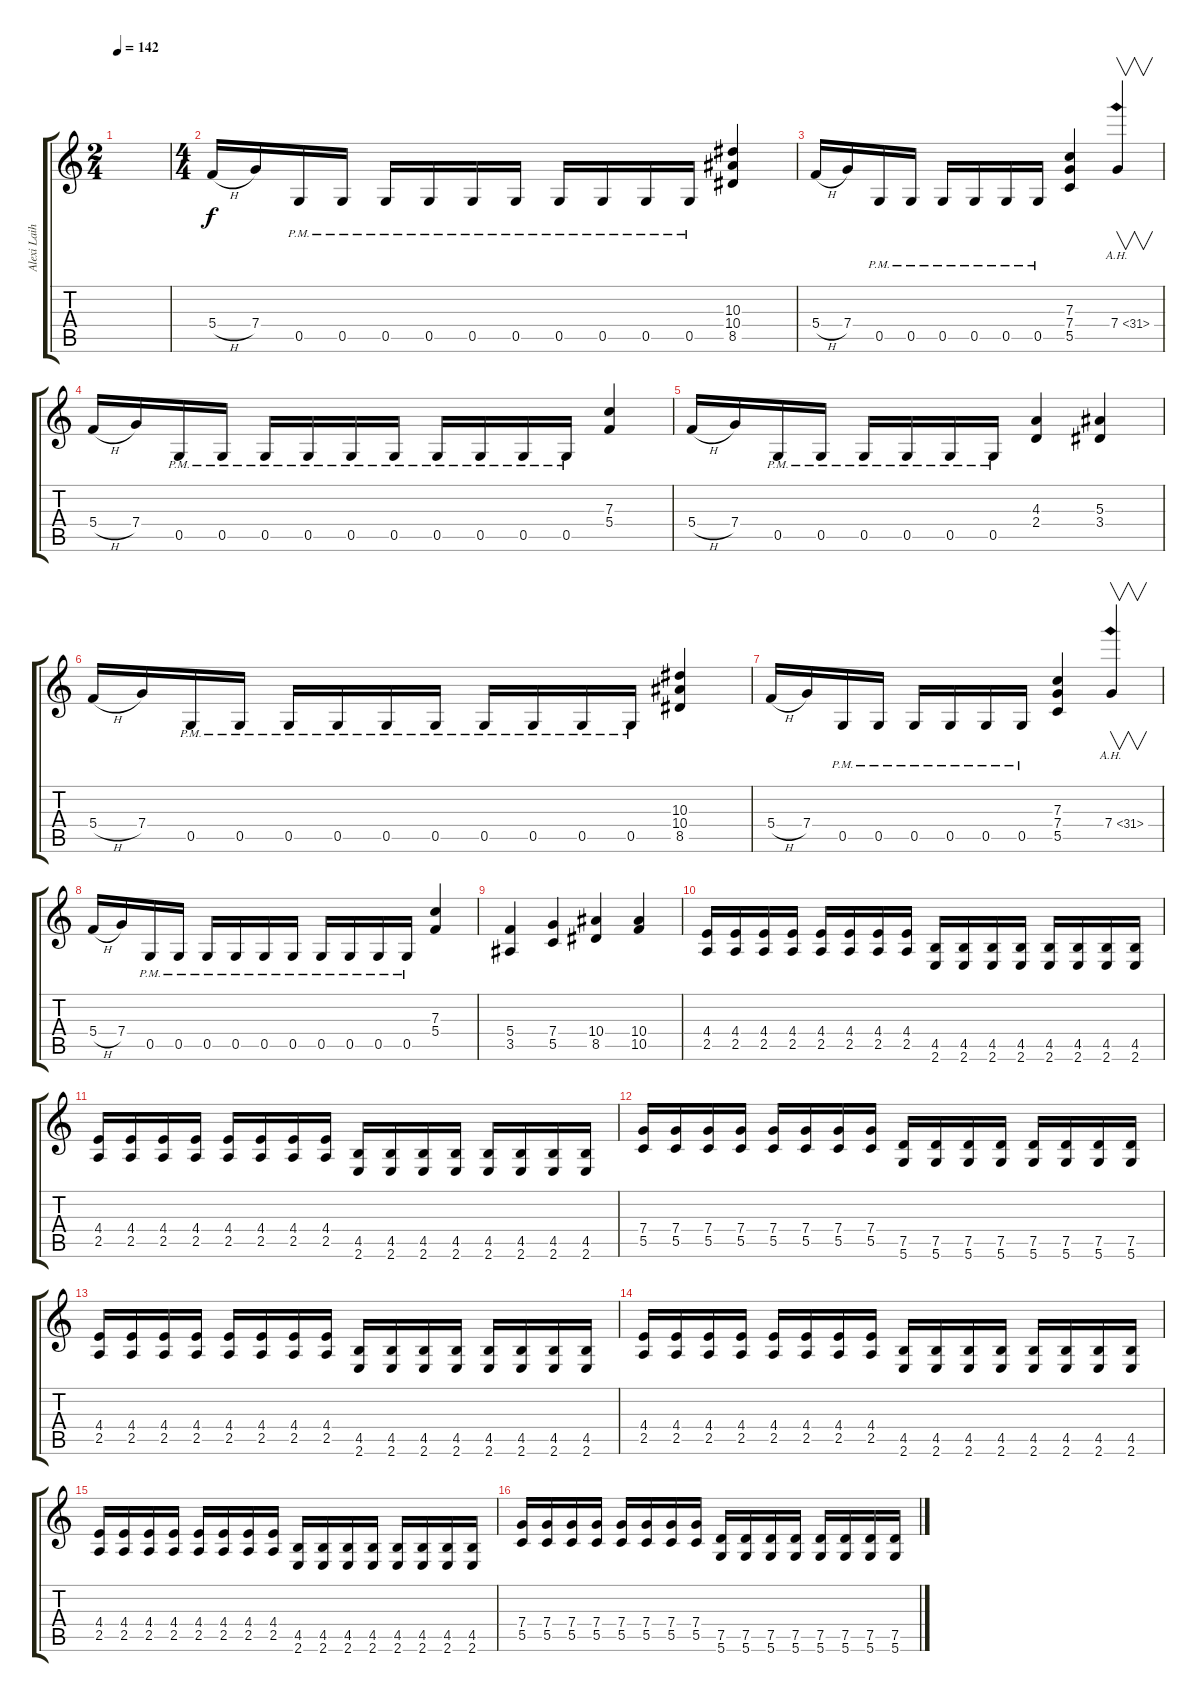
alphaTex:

\track ("Alexi Laiho" "Alexi Laih") {instrument distortionguitar}
\staff {score tabs}
\tuning (D4 A3 F3 C3 G2 D2) {hide}
\ts (2 4)
\tempo 142
\clef g2
\ks c
|
\ts (4 4)
5.4{h}.16 7.4.16 0.5{pm}.16 0.5{pm}.16 0.5{pm}.16 0.5{pm}.16 0.5{pm}.16 0.5{pm}.16 0.5{pm}.16 0.5{pm}.16 0.5{pm}.16 0.5{pm}.16 (10.3 10.4 8.5).4 |
5.4{h}.16 7.4.16 0.5{pm}.16 0.5{pm}.16 0.5{pm}.16 0.5{pm}.16 0.5{pm}.16 0.5{pm}.16 (7.3 7.4 5.5).4 7.4{ah 24}.4{v} |
5.4{h}.16 7.4.16 0.5{pm}.16 0.5{pm}.16 0.5{pm}.16 0.5{pm}.16 0.5{pm}.16 0.5{pm}.16 0.5{pm}.16 0.5{pm}.16 0.5{pm}.16 0.5{pm}.16 (7.3 5.4).4 |
5.4{h}.16 7.4.16 0.5{pm}.16 0.5{pm}.16 0.5{pm}.16 0.5{pm}.16 0.5{pm}.16 0.5{pm}.16 (4.3 2.4).4 (5.3 3.4).4 |
5.4{h}.16 7.4.16 0.5{pm}.16 0.5{pm}.16 0.5{pm}.16 0.5{pm}.16 0.5{pm}.16 0.5{pm}.16 0.5{pm}.16 0.5{pm}.16 0.5{pm}.16 0.5{pm}.16 (10.3 10.4 8.5).4 |
5.4{h}.16 7.4.16 0.5{pm}.16 0.5{pm}.16 0.5{pm}.16 0.5{pm}.16 0.5{pm}.16 0.5{pm}.16 (7.3 7.4 5.5).4 7.4{ah 24}.4{v} |
5.4{h}.16 7.4.16 0.5{pm}.16 0.5{pm}.16 0.5{pm}.16 0.5{pm}.16 0.5{pm}.16 0.5{pm}.16 0.5{pm}.16 0.5{pm}.16 0.5{pm}.16 0.5{pm}.16 (7.3 5.4).4 |
(5.4 3.5).4 (7.4 5.5).4 (10.4 8.5).4 (10.4 10.5).4 |
(4.4 2.5).16 (4.4 2.5).16 (4.4 2.5).16 (4.4 2.5).16 (4.4 2.5).16 (4.4 2.5).16 (4.4 2.5).16 (4.4 2.5).16 (4.5 2.6).16 (4.5 2.6).16 (4.5 2.6).16 (4.5 2.6).16 (4.5 2.6).16 (4.5 2.6).16 (4.5 2.6).16 (4.5 2.6).16 |
(4.4 2.5).16 (4.4 2.5).16 (4.4 2.5).16 (4.4 2.5).16 (4.4 2.5).16 (4.4 2.5).16 (4.4 2.5).16 (4.4 2.5).16 (4.5 2.6).16 (4.5 2.6).16 (4.5 2.6).16 (4.5 2.6).16 (4.5 2.6).16 (4.5 2.6).16 (4.5 2.6).16 (4.5 2.6).16 |
(7.4 5.5).16 (7.4 5.5).16 (7.4 5.5).16 (7.4 5.5).16 (7.4 5.5).16 (7.4 5.5).16 (7.4 5.5).16 (7.4 5.5).16 (7.5 5.6).16 (7.5 5.6).16 (7.5 5.6).16 (7.5 5.6).16 (7.5 5.6).16 (7.5 5.6).16 (7.5 5.6).16 (7.5 5.6).16 |
(4.4 2.5).16 (4.4 2.5).16 (4.4 2.5).16 (4.4 2.5).16 (4.4 2.5).16 (4.4 2.5).16 (4.4 2.5).16 (4.4 2.5).16 (4.5 2.6).16 (4.5 2.6).16 (4.5 2.6).16 (4.5 2.6).16 (4.5 2.6).16 (4.5 2.6).16 (4.5 2.6).16 (4.5 2.6).16 |
(4.4 2.5).16 (4.4 2.5).16 (4.4 2.5).16 (4.4 2.5).16 (4.4 2.5).16 (4.4 2.5).16 (4.4 2.5).16 (4.4 2.5).16 (4.5 2.6).16 (4.5 2.6).16 (4.5 2.6).16 (4.5 2.6).16 (4.5 2.6).16 (4.5 2.6).16 (4.5 2.6).16 (4.5 2.6).16 |
(4.4 2.5).16 (4.4 2.5).16 (4.4 2.5).16 (4.4 2.5).16 (4.4 2.5).16 (4.4 2.5).16 (4.4 2.5).16 (4.4 2.5).16 (4.5 2.6).16 (4.5 2.6).16 (4.5 2.6).16 (4.5 2.6).16 (4.5 2.6).16 (4.5 2.6).16 (4.5 2.6).16 (4.5 2.6).16 |
(7.4 5.5).16 (7.4 5.5).16 (7.4 5.5).16 (7.4 5.5).16 (7.4 5.5).16 (7.4 5.5).16 (7.4 5.5).16 (7.4 5.5).16 (7.5 5.6).16 (7.5 5.6).16 (7.5 5.6).16 (7.5 5.6).16 (7.5 5.6).16 (7.5 5.6).16 (7.5 5.6).16 (7.5 5.6).16
